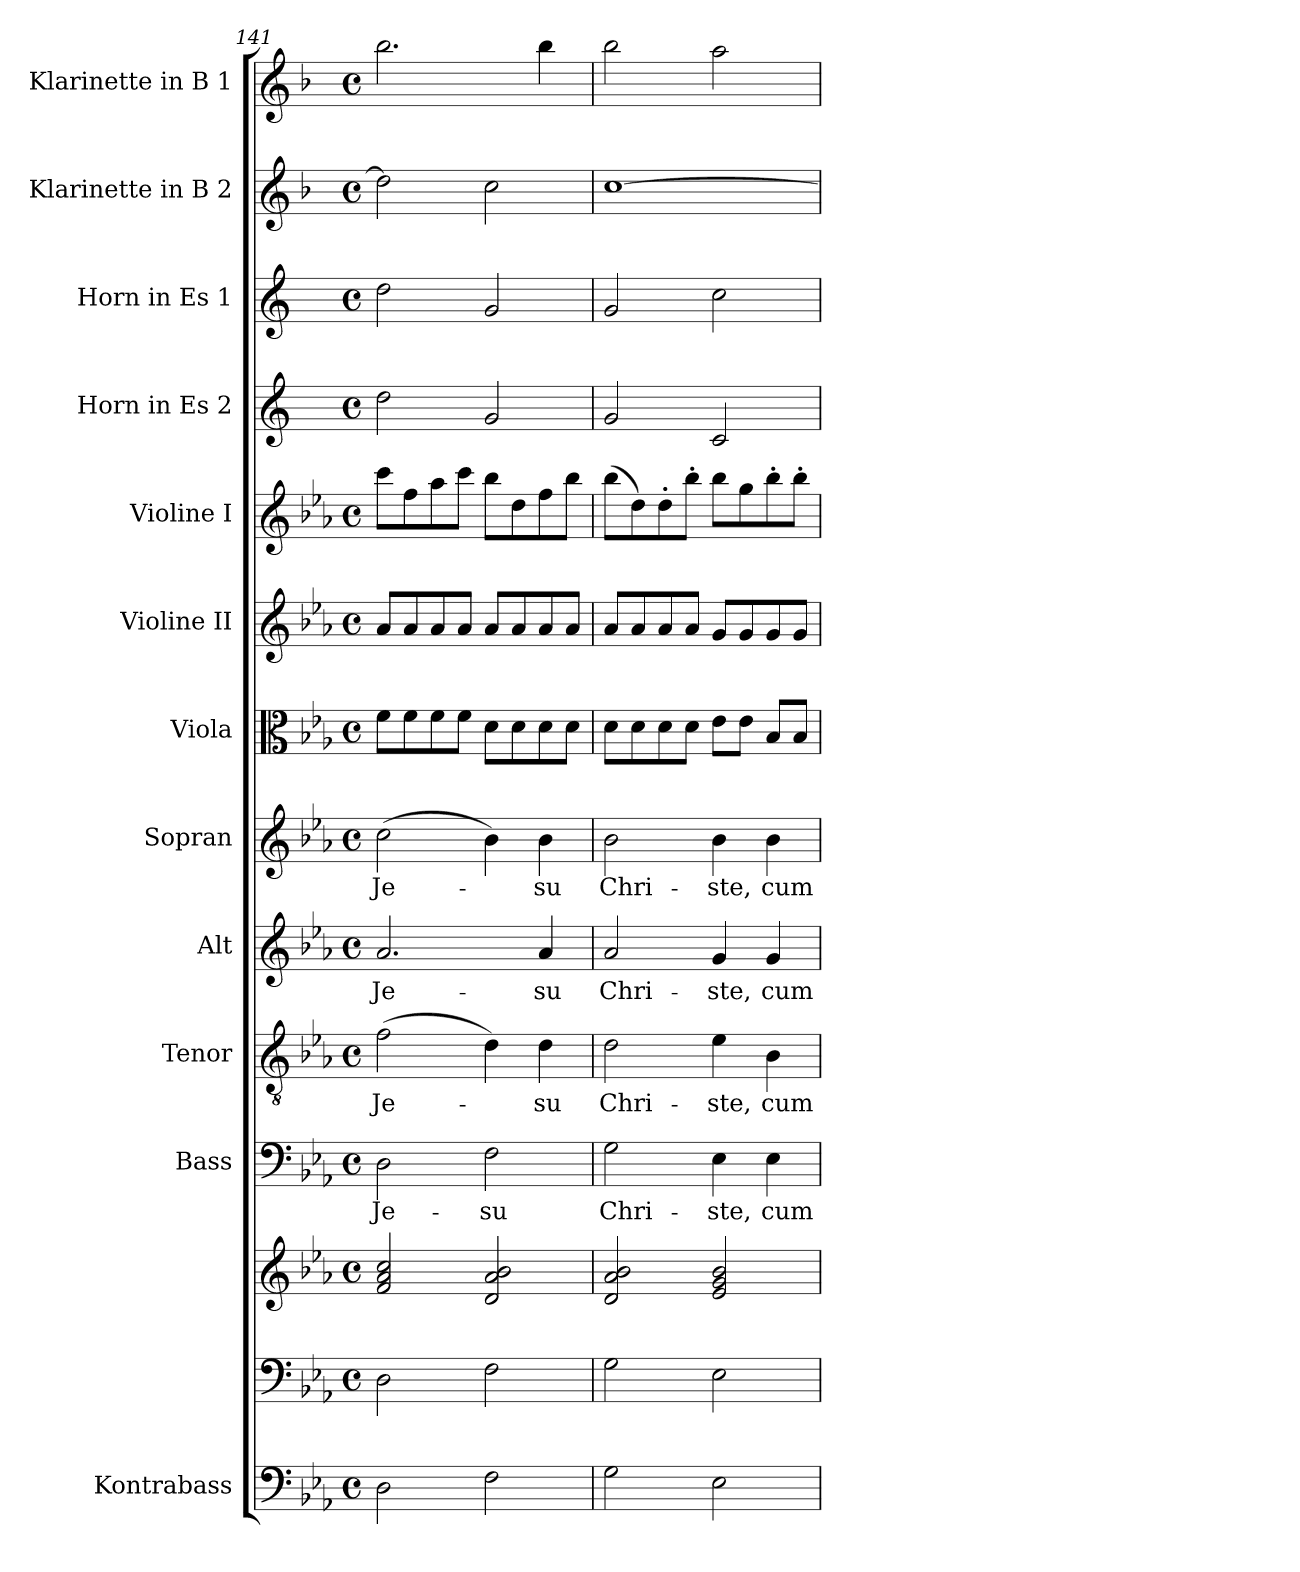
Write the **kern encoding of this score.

**kern	**kern	**kern	**kern	**text	**kern	**text	**kern	**text	**kern	**text	**kern	**kern	**kern	**kern	**kern	**kern	**kern
*part13	*part12	*part12	*part11	*part11	*part10	*part10	*part9	*part9	*part8	*part8	*part7	*part6	*part5	*part4	*part3	*part2	*part1
*staff14	*staff13	*staff12	*staff11	*staff11	*staff10	*staff10	*staff9	*staff9	*staff8	*staff8	*staff7	*staff6	*staff5	*staff4	*staff3	*staff2	*staff1
*I"Kontrabass	*	*	*I"Bass	*	*I"Tenor	*	*I"Alt	*	*I"Sopran	*	*I"Viola	*I"Violine II	*I"Violine I	*I"Horn in Es 2	*I"Horn in Es 1	*I"Klarinette in B 2	*I"Klarinette in B 1
*I'Kb.	*	*	*I'B	*	*I'T	*	*I'A	*	*I'S	*	*I'Vla.	*I'Vl. II	*I'Vl. I	*I'Hrn. 2	*I'Hrn. 1	*	*
*clefF4	*clefF4	*clefG2	*clefF4	*	*clefGv2	*	*clefG2	*	*clefG2	*	*clefC3	*clefG2	*clefG2	*clefG2	*clefG2	*clefG2	*clefG2
*ITrd7c12	*	*	*	*	*	*	*	*	*	*	*	*	*	*ITrd5c9	*ITrd5c9	*ITrd1c2	*ITrd1c2
*k[b-e-a-]	*k[b-e-a-]	*k[b-e-a-]	*k[b-e-a-]	*	*k[b-e-a-]	*	*k[b-e-a-]	*	*k[b-e-a-]	*	*k[b-e-a-]	*k[b-e-a-]	*k[b-e-a-]	*k[b-e-a-]	*k[b-e-a-]	*k[b-e-a-]	*k[b-e-a-]
*E-:	*E-:	*E-:	*E-:	*	*E-:	*	*E-:	*	*E-:	*	*E-:	*E-:	*E-:	*E-:	*E-:	*E-:	*E-:
*M4/4	*M4/4	*M4/4	*M4/4	*	*M4/4	*	*M4/4	*	*M4/4	*	*M4/4	*M4/4	*M4/4	*M4/4	*M4/4	*M4/4	*M4/4
*met(c)	*met(c)	*met(c)	*met(c)	*	*met(c)	*	*met(c)	*	*met(c)	*	*met(c)	*met(c)	*met(c)	*met(c)	*met(c)	*met(c)	*met(c)
=141	=141	=141	=141	=141	=141	=141	=141	=141	=141	=141	=141	=141	=141	=141	=141	=141	=141
!	!	!	!	!LO:LY:b	!	!LO:LY:b	!	!LO:LY:b	!	!LO:LY:b	!	!	!	!	!	!	!
2DD\	2D\	2f/ 2a-/ 2cc/	2D\	Je-	(>2f\	Je-	2.a-/	Je-	(>2cc\	Je-	8f\L	8a-/L	8ccc\L	2f\	2f\	2cc\]	2.aa-\
.	.	.	.	.	.	.	.	.	.	.	8f\	8a-/	8ff\	.	.	.	.
.	.	.	.	.	.	.	.	.	.	.	8f\	8a-/	8aa-\	.	.	.	.
.	.	.	.	.	.	.	.	.	.	.	8f\J	8a-/J	8ccc\J	.	.	.	.
!	!	!	!	!LO:LY:b	!	!	!	!	!	!	!	!	!	!	!	!	!
2FF\	2F\	2d/ 2a-/ 2b-/	2F\	-su	4d\)	.	.	.	4b-\)	.	8d\L	8a-/L	8bb-\L	2B-/	2B-/	2b-\	.
.	.	.	.	.	.	.	.	.	.	.	8d\	8a-/	8dd\	.	.	.	.
!	!	!	!	!	!	!LO:LY:b	!	!LO:LY:b	!	!LO:LY:b	!	!	!	!	!	!	!
.	.	.	.	.	4d\	-su	4a-/	-su	4b-\	-su	8d\	8a-/	8ff\	.	.	.	4aa-\
.	.	.	.	.	.	.	.	.	.	.	8d\J	8a-/J	8bb-\J	.	.	.	.
=142	=142	=142	=142	=142	=142	=142	=142	=142	=142	=142	=142	=142	=142	=142	=142	=142	=142
!	!	!	!	!LO:LY:b	!	!LO:LY:b	!	!LO:LY:b	!	!LO:LY:b	!	!	!	!	!	!	!
2GG\	2G\	2d/ 2a-/ 2b-/	2G\	Chri-	2d\	Chri-	2a-/	Chri-	2b-\	Chri-	8d\L	8a-/L	(>8bb-\L	2B-/	2B-/	[1b-	2aa-\
.	.	.	.	.	.	.	.	.	.	.	8d\	8a-/	8dd\)	.	.	.	.
.	.	.	.	.	.	.	.	.	.	.	8d\	8a-/	8dd'>\	.	.	.	.
.	.	.	.	.	.	.	.	.	.	.	8d\J	8a-/J	8bb-'>\J	.	.	.	.
!	!	!	!	!LO:LY:b	!	!LO:LY:b	!	!LO:LY:b	!	!LO:LY:b	!	!	!	!	!	!	!
2EE-\	2E-\	2e-/ 2g/ 2b-/	4E-\	-ste,	4e-\	-ste,	4g/	-ste,	4b-\	-ste,	8e-\L	8g/L	(>8bb-\L	2E-/	2e-\	.	2gg\
.	.	.	.	.	.	.	.	.	.	.	8e-\J	8g/	8gg\	.	.	.	.
!	!	!	!	!LO:LY:b	!	!LO:LY:b	!	!LO:LY:b	!	!LO:LY:b	!	!	!	!	!	!	!
.	.	.	4E-\	cum	4B-\	cum	4g/	cum	4b-\	cum	8B-/L	8g/	8bb-'>\	.	.	.	.
.	.	.	.	.	.	.	.	.	.	.	8B-/J	8g/J	8bb-'>\J	.	.	.	.
=	=	=	=	=	=	=	=	=	=	=	=	=	=	=	=	=	=
*-	*-	*-	*-	*-	*-	*-	*-	*-	*-	*-	*-	*-	*-	*-	*-	*-	*-
